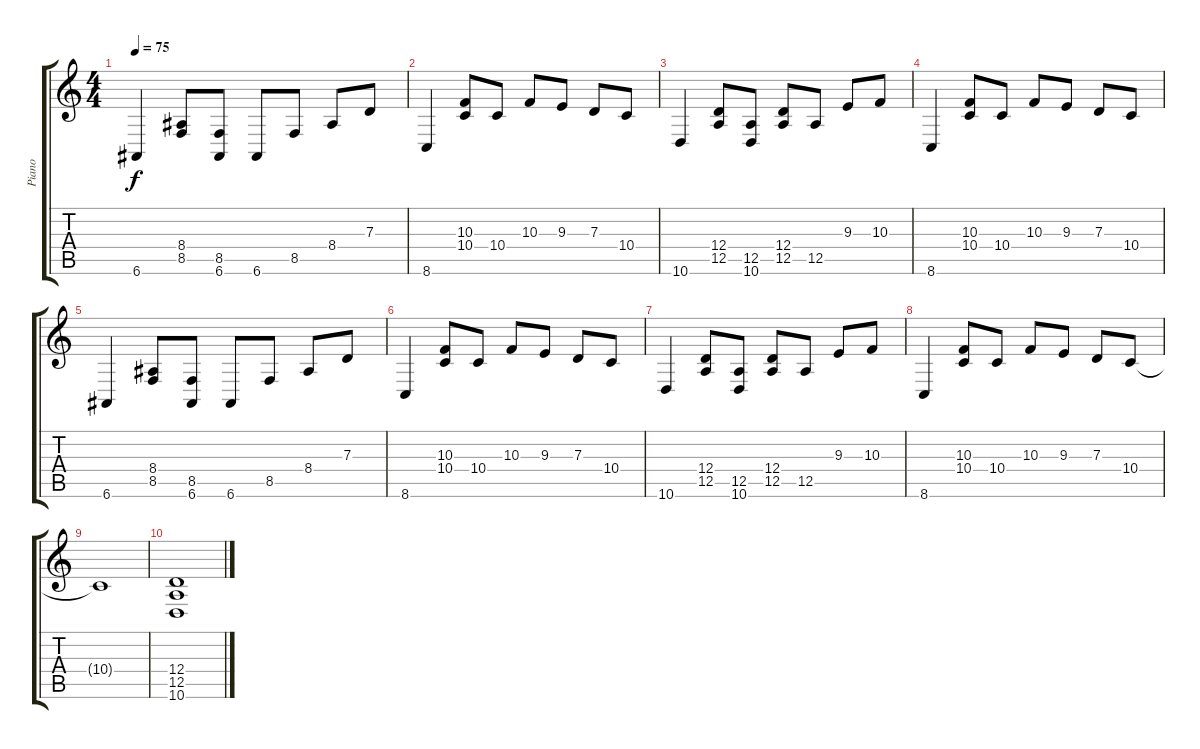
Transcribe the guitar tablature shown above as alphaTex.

\track ("Piano" "Piano") {instrument acousticgrandpiano}
\staff {score tabs}
\tuning (E4 B3 G3 D3 A2 E2) {hide}
\ts (4 4)
\tempo 75
\clef g2
\ks c
6.6.4{dy f} (8.4 8.5).8 (8.5 6.6).8 6.6.8 8.5.8 8.4.8 7.3.8 |
8.6.4 (10.3 10.4).8 10.4.8 10.3.8 9.3.8 7.3.8 10.4.8 |
10.6.4 (12.4 12.5).8 (12.5 10.6).8 (12.4 12.5).8 12.5.8 9.3.8 10.3.8 |
8.6.4 (10.3 10.4).8 10.4.8 10.3.8 9.3.8 7.3.8 10.4.8 |
6.6.4 (8.4 8.5).8 (8.5 6.6).8 6.6.8 8.5.8 8.4.8 7.3.8 |
8.6.4 (10.3 10.4).8 10.4.8 10.3.8 9.3.8 7.3.8 10.4.8 |
10.6.4 (12.4 12.5).8 (12.5 10.6).8 (12.4 12.5).8 12.5.8 9.3.8 10.3.8 |
8.6.4 (10.3 10.4).8 10.4.8 10.3.8 9.3.8 7.3.8 10.4.8 |
10.4{t}.1 |
(12.4 12.5 10.6).1
